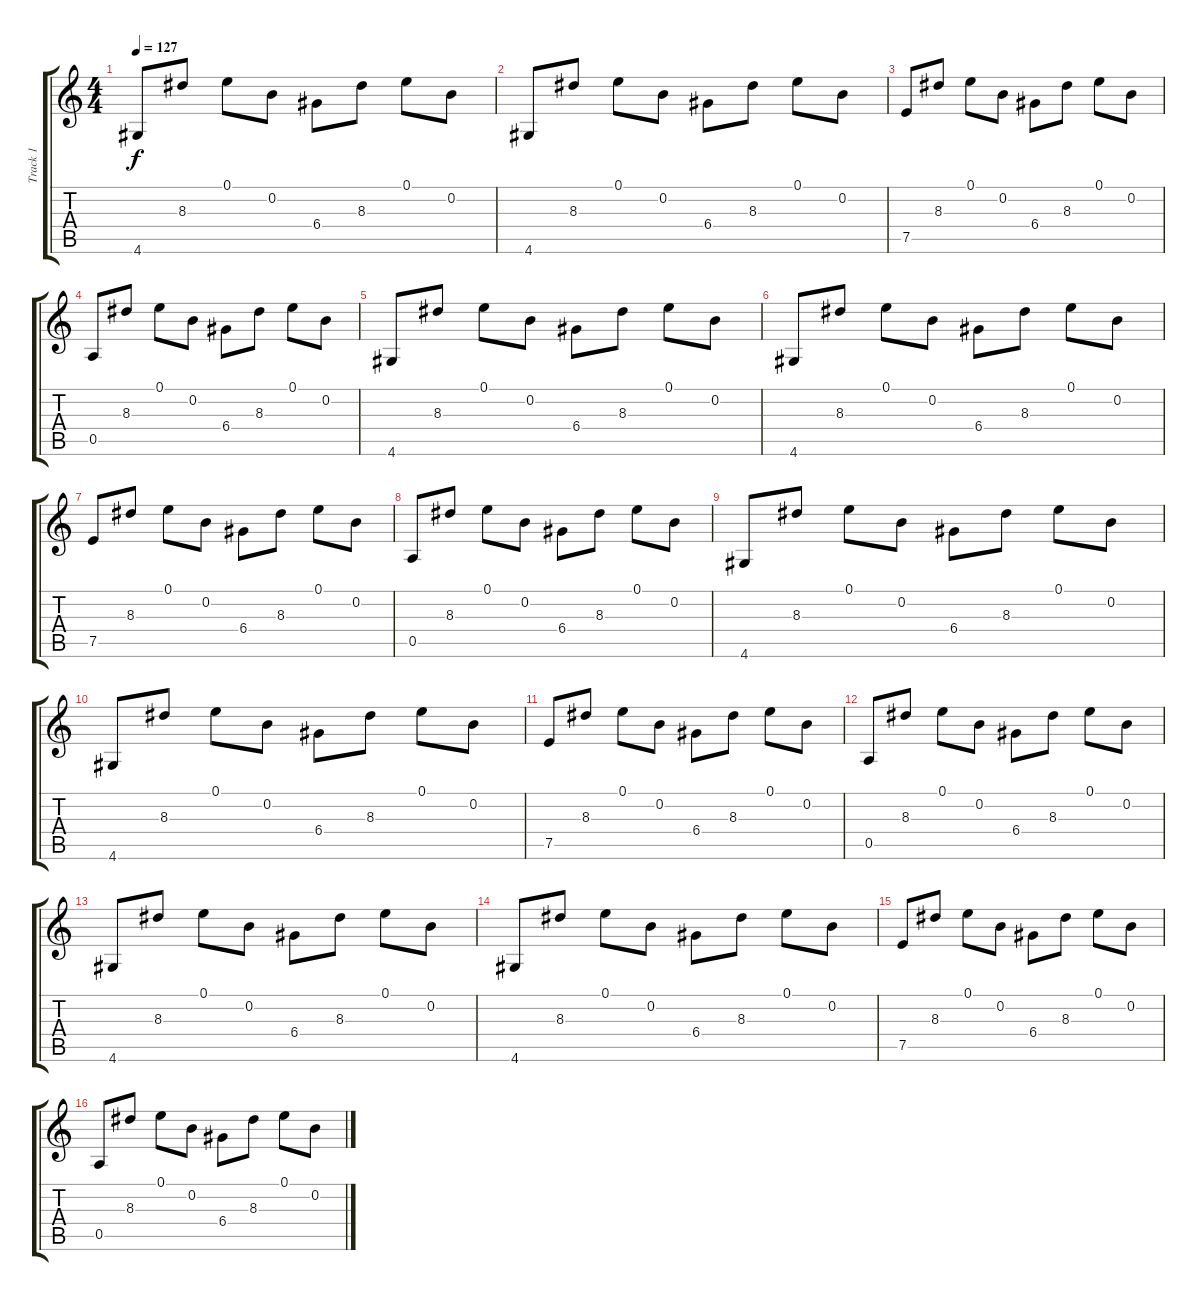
\track ("Track 1" "Track 1") {instrument acousticguitarsteel}
\staff {score tabs}
\tuning (E4 B3 G3 D3 A2 E2) {hide}
\ts (4 4)
\tempo 127
\clef g2
\ks c
4.6.8{dy f} 8.3.8 0.1.8 0.2.8 6.4.8 8.3.8 0.1.8 0.2.8 |
4.6.8 8.3.8 0.1.8 0.2.8 6.4.8 8.3.8 0.1.8 0.2.8 |
7.5.8 8.3.8 0.1.8 0.2.8 6.4.8 8.3.8 0.1.8 0.2.8 |
0.5.8 8.3.8 0.1.8 0.2.8 6.4.8 8.3.8 0.1.8 0.2.8 |
4.6.8 8.3.8 0.1.8 0.2.8 6.4.8 8.3.8 0.1.8 0.2.8 |
4.6.8 8.3.8 0.1.8 0.2.8 6.4.8 8.3.8 0.1.8 0.2.8 |
7.5.8 8.3.8 0.1.8 0.2.8 6.4.8 8.3.8 0.1.8 0.2.8 |
0.5.8 8.3.8 0.1.8 0.2.8 6.4.8 8.3.8 0.1.8 0.2.8 |
4.6.8 8.3.8 0.1.8 0.2.8 6.4.8 8.3.8 0.1.8 0.2.8 |
4.6.8 8.3.8 0.1.8 0.2.8 6.4.8 8.3.8 0.1.8 0.2.8 |
7.5.8 8.3.8 0.1.8 0.2.8 6.4.8 8.3.8 0.1.8 0.2.8 |
0.5.8 8.3.8 0.1.8 0.2.8 6.4.8 8.3.8 0.1.8 0.2.8 |
4.6.8 8.3.8 0.1.8 0.2.8 6.4.8 8.3.8 0.1.8 0.2.8 |
4.6.8 8.3.8 0.1.8 0.2.8 6.4.8 8.3.8 0.1.8 0.2.8 |
7.5.8 8.3.8 0.1.8 0.2.8 6.4.8 8.3.8 0.1.8 0.2.8 |
0.5.8 8.3.8 0.1.8 0.2.8 6.4.8 8.3.8 0.1.8 0.2.8
